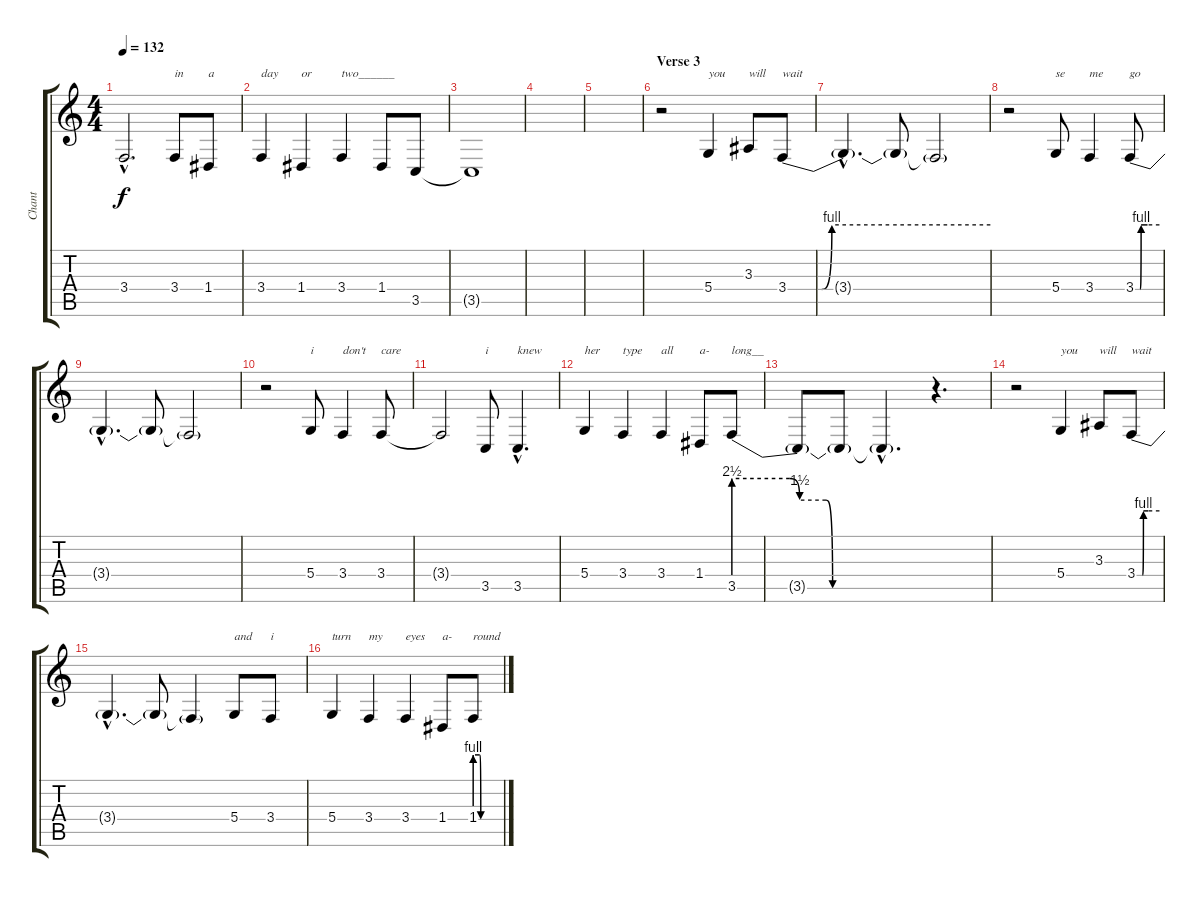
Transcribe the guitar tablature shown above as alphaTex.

\track ("Chant" "Chant") {instrument choiraahs}
\staff {score tabs}
\tuning (E4 B3 G3 D3 A2 E2) {hide}
\ts (4 4)
\tempo 132
\clef g2
\ks c
3.4{hac t}.2{d dy f} 3.4.8{txt "in"} 1.4.8{txt "a"} |
3.4.4{txt "day"} 1.4.4{txt "or"} 3.4.4{txt "two______"} 1.4.8 3.5.8 |
3.5{t}.1 |
|
|
\section ("" "Verse 3")
r.2 5.4.4{txt "you"} 3.3.8{txt "will"} 3.4{be (custom 0 0 10 0 13 4 30 4 60 4)}.8{txt "wait"} |
3.4{hac t}.4{d} 3.4{t}.8 3.4{t}.2 |
r.2 5.4.8{txt "se"} 3.4.4{txt "me"} 3.4{be (custom 0 0 12 0 14 4 30 4 60 4)}.8{txt "go"} |
3.4{hac t}.4{d} 3.4{t}.8 3.4{t}.2 |
r.2 5.4.8{txt "i"} 3.4.4{txt "don't"} 3.4.8{txt "care"} |
3.4{t}.2 3.5.8{txt "i"} 3.5{hac}.4{d txt "knew"} |
5.4.4{txt "her"} 3.4.4{txt "type"} 3.4.4{txt "all"} 1.4.8{txt "a-"} 3.5{be (custom 0 10 17 10 20 6 28 6 30 0 40 0 60 0)}.8{txt "long__"} |
3.5{t}.8 3.5{t}.8 3.5{hac t}.4{d} r.4{d} |
r.2 5.4.4{txt "you"} 3.3.8{txt "will"} 3.4{be (custom 0 0 15 0 17 4 30 4 60 4)}.8{txt "wait"} |
3.4{hac t}.4{d} 3.4{t}.8 3.4{t}.4 5.4.8{txt "and"} 3.4.8{txt "i"} |
5.4.4{txt "turn"} 3.4.4{txt "my"} 3.4.4{txt "eyes"} 1.4.8{txt "a-"} 1.4{be (custom 0 4 11 4 14 0 31 0 60 0)}.8{txt "round"}
